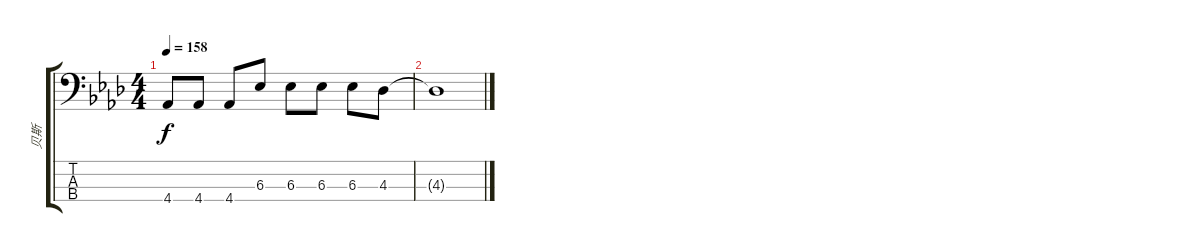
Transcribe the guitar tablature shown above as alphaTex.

\track ("贝斯" "贝斯") {instrument electricbassfinger}
\staff {score tabs}
\tuning (G2 D2 A1 E1) {hide}
\ts (4 4)
\tempo 158
\clef f4
\ks ab
4.4.8{dy f} 4.4.8 4.4.8 6.3.8 6.3.8 6.3.8 6.3.8 4.3.8 |
4.3{t}.1
